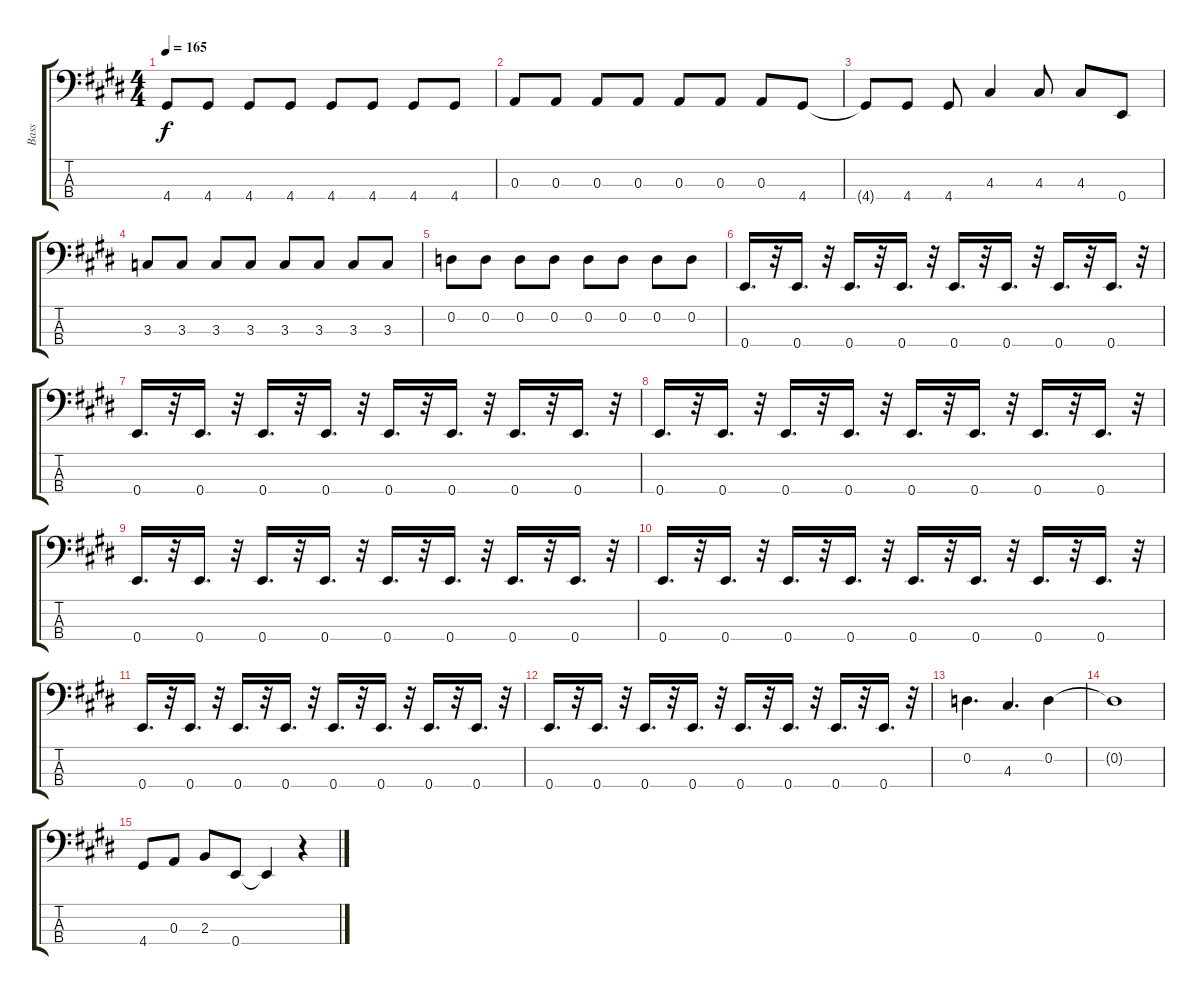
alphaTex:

\track ("Bass" "Bass") {instrument synthbass2}
\staff {score tabs}
\tuning (G2 D2 A1 E1) {hide}
\ts (4 4)
\tempo 165
\clef f4
\ks e
4.4.8{dy f} 4.4.8 4.4.8 4.4.8 4.4.8 4.4.8 4.4.8 4.4.8 |
0.3.8 0.3.8 0.3.8 0.3.8 0.3.8 0.3.8 0.3.8 4.4.8 |
4.4{t}.8 4.4.8 4.4.8 4.3.4 4.3.8 4.3.8 0.4.8 |
3.3.8 3.3.8 3.3.8 3.3.8 3.3.8 3.3.8 3.3.8 3.3.8 |
0.2.8 0.2.8 0.2.8 0.2.8 0.2.8 0.2.8 0.2.8 0.2.8 |
0.4.16{d} r.32 0.4.16{d} r.32 0.4.16{d} r.32 0.4.16{d} r.32 0.4.16{d} r.32 0.4.16{d} r.32 0.4.16{d} r.32 0.4.16{d} r.32 |
0.4.16{d} r.32 0.4.16{d} r.32 0.4.16{d} r.32 0.4.16{d} r.32 0.4.16{d} r.32 0.4.16{d} r.32 0.4.16{d} r.32 0.4.16{d} r.32 |
0.4.16{d} r.32 0.4.16{d} r.32 0.4.16{d} r.32 0.4.16{d} r.32 0.4.16{d} r.32 0.4.16{d} r.32 0.4.16{d} r.32 0.4.16{d} r.32 |
0.4.16{d} r.32 0.4.16{d} r.32 0.4.16{d} r.32 0.4.16{d} r.32 0.4.16{d} r.32 0.4.16{d} r.32 0.4.16{d} r.32 0.4.16{d} r.32 |
0.4.16{d} r.32 0.4.16{d} r.32 0.4.16{d} r.32 0.4.16{d} r.32 0.4.16{d} r.32 0.4.16{d} r.32 0.4.16{d} r.32 0.4.16{d} r.32 |
0.4.16{d} r.32 0.4.16{d} r.32 0.4.16{d} r.32 0.4.16{d} r.32 0.4.16{d} r.32 0.4.16{d} r.32 0.4.16{d} r.32 0.4.16{d} r.32 |
0.4.16{d} r.32 0.4.16{d} r.32 0.4.16{d} r.32 0.4.16{d} r.32 0.4.16{d} r.32 0.4.16{d} r.32 0.4.16{d} r.32 0.4.16{d} r.32 |
0.2.4{d} 4.3.4{d} 0.2.4 |
0.2{t}.1 |
4.4.8 0.3.8 2.3.8 0.4.8 0.4{t}.4 r.4
